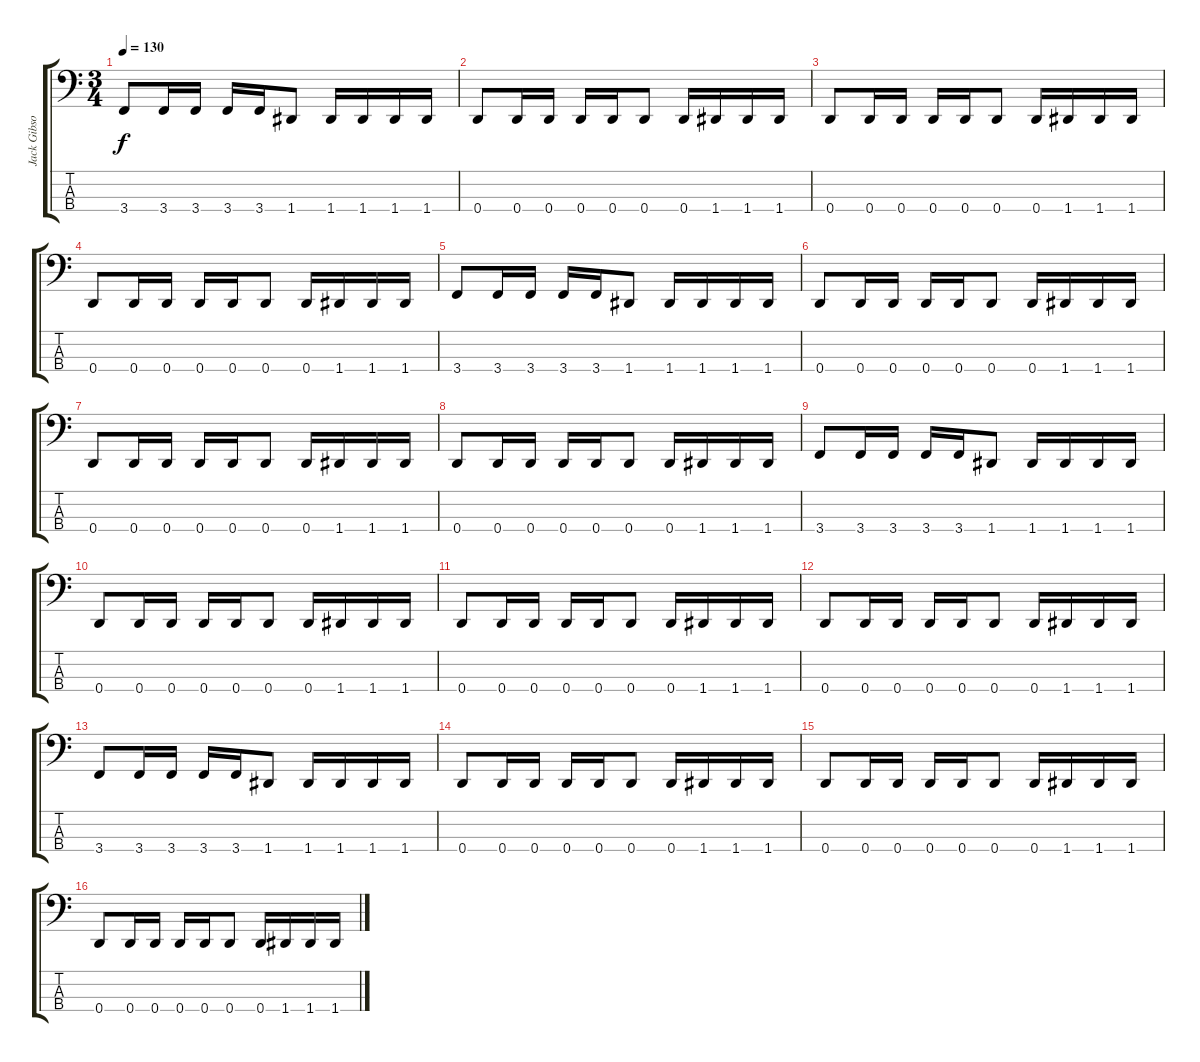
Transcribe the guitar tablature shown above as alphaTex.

\track ("Jack Gibson" "Jack Gibso") {instrument electricbasspick}
\staff {score tabs}
\tuning (F2 C2 G1 D1) {hide}
\ts (3 4)
\tempo 130
\clef f4
\ks c
3.4.8{dy f} 3.4.16 3.4.16 3.4.16 3.4.16 1.4.8 1.4.16 1.4.16 1.4.16 1.4.16 |
0.4.8 0.4.16 0.4.16 0.4.16 0.4.16 0.4.8 0.4.16 1.4.16 1.4.16 1.4.16 |
0.4.8 0.4.16 0.4.16 0.4.16 0.4.16 0.4.8 0.4.16 1.4.16 1.4.16 1.4.16 |
0.4.8 0.4.16 0.4.16 0.4.16 0.4.16 0.4.8 0.4.16 1.4.16 1.4.16 1.4.16 |
3.4.8 3.4.16 3.4.16 3.4.16 3.4.16 1.4.8 1.4.16 1.4.16 1.4.16 1.4.16 |
0.4.8 0.4.16 0.4.16 0.4.16 0.4.16 0.4.8 0.4.16 1.4.16 1.4.16 1.4.16 |
0.4.8 0.4.16 0.4.16 0.4.16 0.4.16 0.4.8 0.4.16 1.4.16 1.4.16 1.4.16 |
0.4.8 0.4.16 0.4.16 0.4.16 0.4.16 0.4.8 0.4.16 1.4.16 1.4.16 1.4.16 |
3.4.8 3.4.16 3.4.16 3.4.16 3.4.16 1.4.8 1.4.16 1.4.16 1.4.16 1.4.16 |
0.4.8 0.4.16 0.4.16 0.4.16 0.4.16 0.4.8 0.4.16 1.4.16 1.4.16 1.4.16 |
0.4.8 0.4.16 0.4.16 0.4.16 0.4.16 0.4.8 0.4.16 1.4.16 1.4.16 1.4.16 |
0.4.8 0.4.16 0.4.16 0.4.16 0.4.16 0.4.8 0.4.16 1.4.16 1.4.16 1.4.16 |
3.4.8 3.4.16 3.4.16 3.4.16 3.4.16 1.4.8 1.4.16 1.4.16 1.4.16 1.4.16 |
0.4.8 0.4.16 0.4.16 0.4.16 0.4.16 0.4.8 0.4.16 1.4.16 1.4.16 1.4.16 |
0.4.8 0.4.16 0.4.16 0.4.16 0.4.16 0.4.8 0.4.16 1.4.16 1.4.16 1.4.16 |
0.4.8 0.4.16 0.4.16 0.4.16 0.4.16 0.4.8 0.4.16 1.4.16 1.4.16 1.4.16
